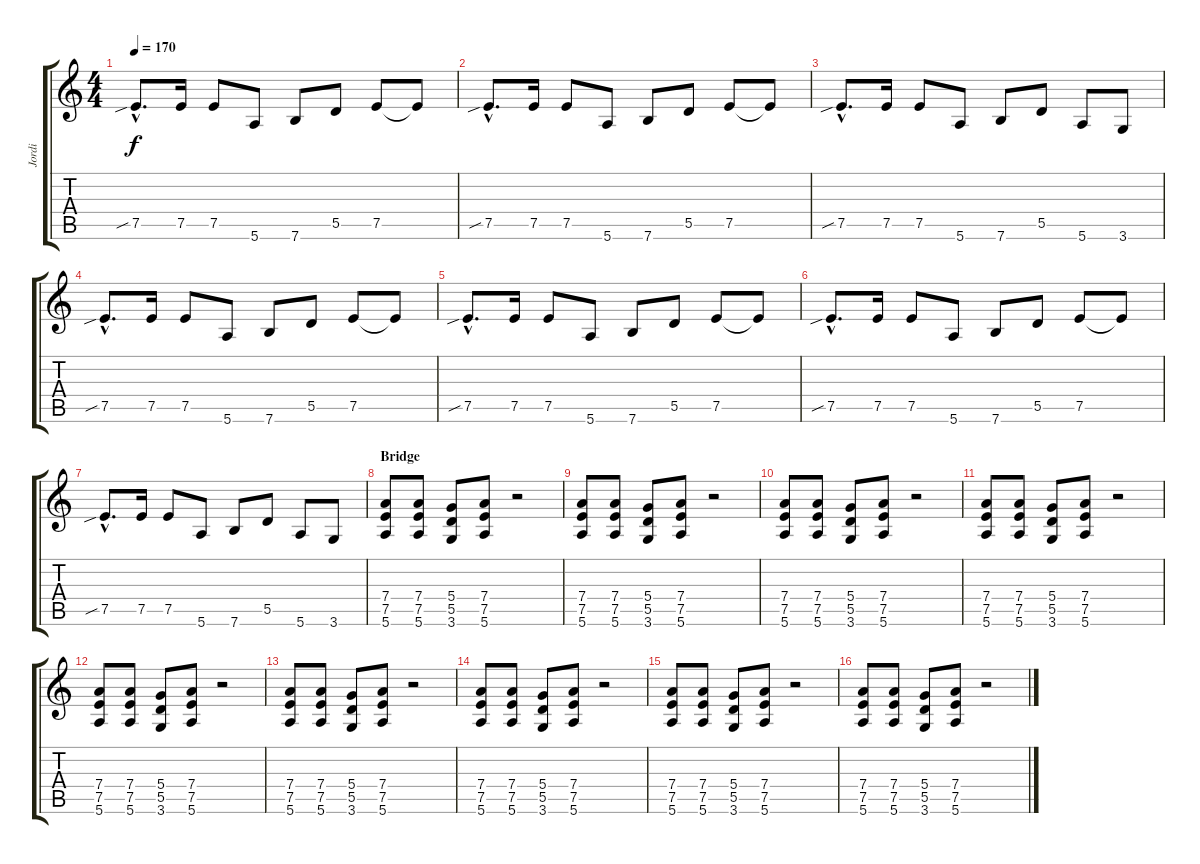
\track ("Jordi" "Jordi") {instrument distortionguitar}
\staff {score tabs}
\tuning (E4 B3 G3 D3 A2 E2) {hide}
\ts (4 4)
\tempo 170
\clef g2
\ks c
7.5{sib hac}.8{d dy f} 7.5.16 7.5.8 5.6.8 7.6.8 5.5.8 7.5.8 7.5{t}.8 |
7.5{sib hac}.8{d} 7.5.16 7.5.8 5.6.8 7.6.8 5.5.8 7.5.8 7.5{t}.8 |
7.5{sib hac}.8{d} 7.5.16 7.5.8 5.6.8 7.6.8 5.5.8 5.6.8 3.6.8 |
7.5{sib hac}.8{d} 7.5.16 7.5.8 5.6.8 7.6.8 5.5.8 7.5.8 7.5{t}.8 |
7.5{sib hac}.8{d} 7.5.16 7.5.8 5.6.8 7.6.8 5.5.8 7.5.8 7.5{t}.8 |
7.5{sib hac}.8{d} 7.5.16 7.5.8 5.6.8 7.6.8 5.5.8 7.5.8 7.5{t}.8 |
7.5{sib hac}.8{d} 7.5.16 7.5.8 5.6.8 7.6.8 5.5.8 5.6.8 3.6.8 |
\section ("" "Bridge")
(7.4 7.5 5.6).8{volume 12} (7.4 7.5 5.6).8 (5.4 5.5 3.6).8 (7.4 7.5 5.6).8 r.2 |
(7.4 7.5 5.6).8 (7.4 7.5 5.6).8 (5.4 5.5 3.6).8 (7.4 7.5 5.6).8 r.2 |
(7.4 7.5 5.6).8 (7.4 7.5 5.6).8 (5.4 5.5 3.6).8 (7.4 7.5 5.6).8 r.2 |
(7.4 7.5 5.6).8 (7.4 7.5 5.6).8 (5.4 5.5 3.6).8 (7.4 7.5 5.6).8 r.2 |
(7.4 7.5 5.6).8 (7.4 7.5 5.6).8 (5.4 5.5 3.6).8 (7.4 7.5 5.6).8 r.2 |
(7.4 7.5 5.6).8 (7.4 7.5 5.6).8 (5.4 5.5 3.6).8 (7.4 7.5 5.6).8 r.2 |
(7.4 7.5 5.6).8 (7.4 7.5 5.6).8 (5.4 5.5 3.6).8 (7.4 7.5 5.6).8 r.2 |
(7.4 7.5 5.6).8 (7.4 7.5 5.6).8 (5.4 5.5 3.6).8 (7.4 7.5 5.6).8 r.2 |
(7.4 7.5 5.6).8 (7.4 7.5 5.6).8 (5.4 5.5 3.6).8 (7.4 7.5 5.6).8 r.2
